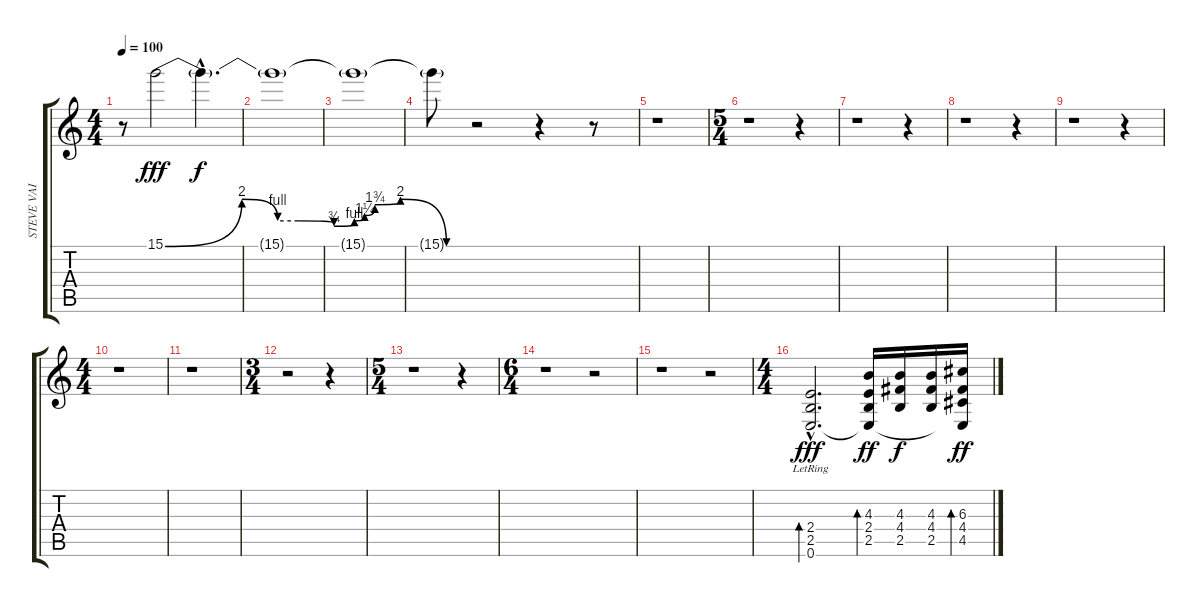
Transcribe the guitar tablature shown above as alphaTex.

\track ("STEVE VAI (DELAY)" "STEVE VAI ") {instrument overdrivenguitar}
\staff {score tabs}
\tuning (E4 B3 G3 D3 A2 E2) {hide}
\ts (4 4)
\tempo 100
\clef g2
\ks c
r.8{dy ppp} 15.1{be (custom 0 0 15 8 22 4 26 4 33 3 37 4 39 5 41 7 46 8 55 0 60 0)}.2{dy fff} 15.1{hac t}.4{d dy f} |
15.1{t}.1 |
15.1{t}.1 |
15.1{t}.8 r.2 r.4 r.8 |
r.1 |
\ts (5 4)
r.1 r.4 |
r.1 r.4 |
r.1 r.4 |
r.1 r.4 |
\ts (4 4)
r.1 |
r.1 |
\ts (3 4)
r.2 r.4 |
\ts (5 4)
r.1 r.4 |
\ts (6 4)
r.1 r.2 |
r.1 r.2 |
\ts (4 4)
(2.4{hac} 2.5{hac} 0.6{hac lr}).2{d bd 60 dy fff volume 10} (4.3 2.4 2.5 0.6{t}).16{bd 60 dy ff} (4.3 4.4 2.5).16{dy f} (4.3 4.4 2.5).16 (6.3 4.4 4.5 0.6{t}).16{bd 60 dy ff}
